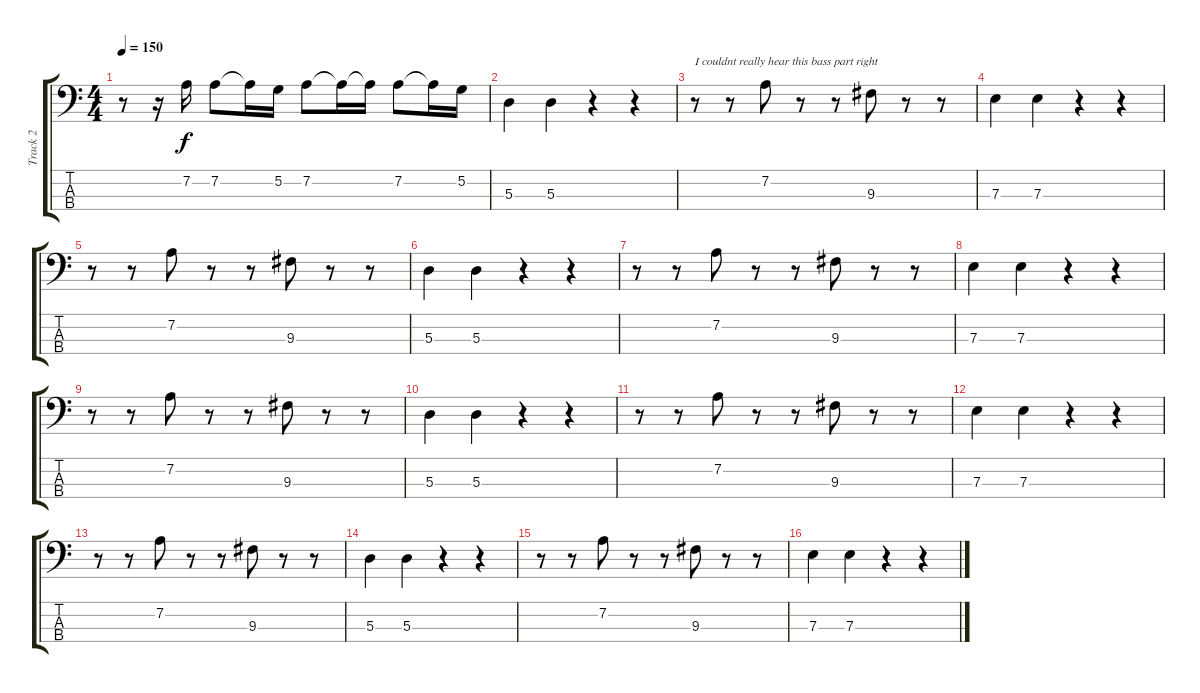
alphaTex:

\track ("Track 2" "Track 2") {instrument acousticbass}
\staff {score tabs}
\tuning (G2 D2 A1 E1) {hide}
\ts (4 4)
\tempo 150
\clef f4
\ks c
r.8{dy f} r.16 7.2.16 7.2.8 7.2{t}.16 5.2.16 7.2.8 7.2{t}.16 7.2{t}.16 7.2.8 7.2{t}.16 5.2.16 |
5.3.4 5.3.4 r.4 r.4 |
r.8{txt "I couldnt really hear this bass part right"} r.8 7.2.8 r.8 r.8 9.3.8 r.8 r.8 |
7.3.4 7.3.4 r.4 r.4 |
r.8 r.8 7.2.8 r.8 r.8 9.3.8 r.8 r.8 |
5.3.4 5.3.4 r.4 r.4 |
r.8 r.8 7.2.8 r.8 r.8 9.3.8 r.8 r.8 |
7.3.4 7.3.4 r.4 r.4 |
r.8 r.8 7.2.8 r.8 r.8 9.3.8 r.8 r.8 |
5.3.4 5.3.4 r.4 r.4 |
r.8 r.8 7.2.8 r.8 r.8 9.3.8 r.8 r.8 |
7.3.4 7.3.4 r.4 r.4 |
r.8 r.8 7.2.8 r.8 r.8 9.3.8 r.8 r.8 |
5.3.4 5.3.4 r.4 r.4 |
r.8 r.8 7.2.8 r.8 r.8 9.3.8 r.8 r.8 |
7.3.4 7.3.4 r.4 r.4
